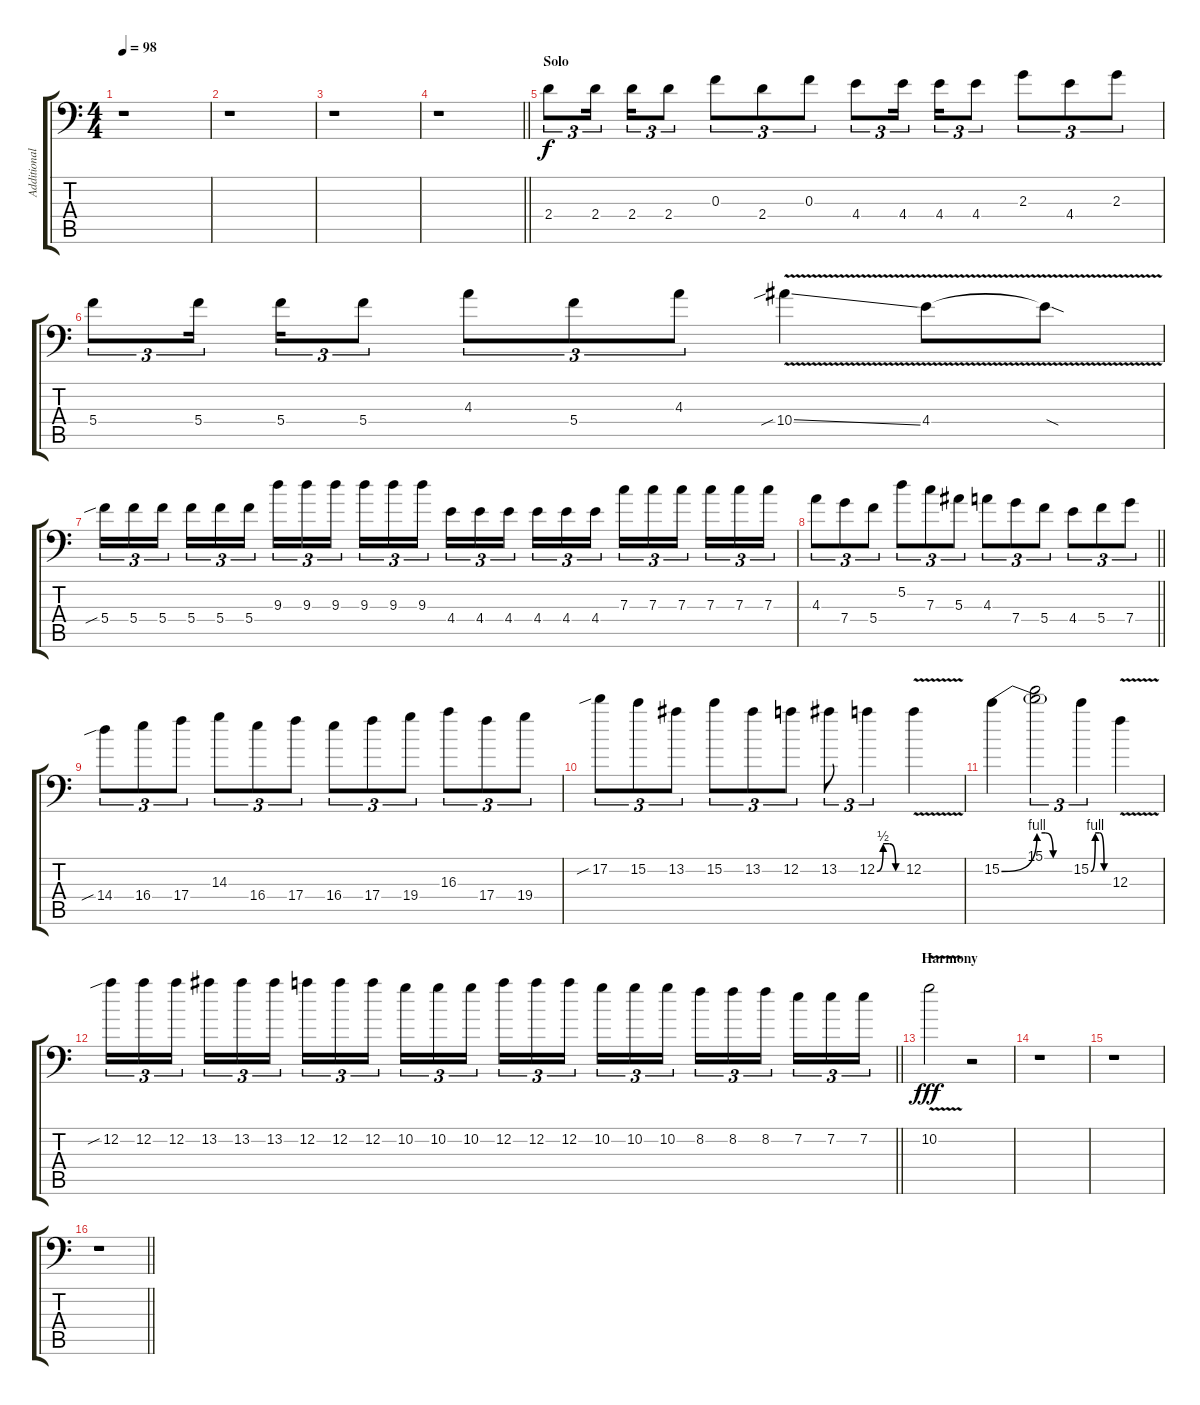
\track ("Additional Guitar (Solo)" "Additional") {instrument distortionguitar}
\staff {score tabs}
\tuning (D4 A3 F3 C3 G2 D2) {hide}
\ts (4 4)
\tempo 98
\clef f4
\ks c
r.1{dy f} |
r.1 |
r.1 |
\barLineRight lightlight
r.1 |
\section ("" "Solo")
2.4.8{tu (3 2)} 2.4.16{tu (3 2)} 2.4.16{tu (3 2)} 2.4.8{tu (3 2)} 0.3.8{tu (3 2)} 2.4.8{tu (3 2)} 0.3.8{tu (3 2)} 4.4.8{tu (3 2)} 4.4.16{tu (3 2)} 4.4.16{tu (3 2)} 4.4.8{tu (3 2)} 2.3.8{tu (3 2)} 4.4.8{tu (3 2)} 2.3.8{tu (3 2)} |
5.4.8{tu (3 2)} 5.4.16{tu (3 2)} 5.4.16{tu (3 2)} 5.4.8{tu (3 2)} 4.3.8{tu (3 2)} 5.4.8{tu (3 2)} 4.3.8{tu (3 2)} 10.4{v sib ss}.4 4.4{v}.8 4.4{v sod t}.8 |
5.4{sib}.16{tu (3 2)} 5.4.16{tu (3 2)} 5.4.16{tu (3 2)} 5.4.16{tu (3 2)} 5.4.16{tu (3 2)} 5.4.16{tu (3 2)} 9.3.16{tu (3 2)} 9.3.16{tu (3 2)} 9.3.16{tu (3 2)} 9.3.16{tu (3 2)} 9.3.16{tu (3 2)} 9.3.16{tu (3 2)} 4.4.16{tu (3 2)} 4.4.16{tu (3 2)} 4.4.16{tu (3 2)} 4.4.16{tu (3 2)} 4.4.16{tu (3 2)} 4.4.16{tu (3 2)} 7.3.16{tu (3 2)} 7.3.16{tu (3 2)} 7.3.16{tu (3 2)} 7.3.16{tu (3 2)} 7.3.16{tu (3 2)} 7.3.16{tu (3 2)} |
\barLineRight lightlight
4.3.8{tu (3 2)} 7.4.8{tu (3 2)} 5.4.8{tu (3 2)} 5.2.8{tu (3 2)} 7.3.8{tu (3 2)} 5.3.8{tu (3 2)} 4.3.8{tu (3 2)} 7.4.8{tu (3 2)} 5.4.8{tu (3 2)} 4.4.8{tu (3 2)} 5.4.8{tu (3 2)} 7.4.8{tu (3 2)} |
14.4{sib}.8{tu (3 2)} 16.4.8{tu (3 2)} 17.4.8{tu (3 2)} 14.3.8{tu (3 2)} 16.4.8{tu (3 2)} 17.4.8{tu (3 2)} 16.4.8{tu (3 2)} 17.4.8{tu (3 2)} 19.4.8{tu (3 2)} 16.3.8{tu (3 2)} 17.4.8{tu (3 2)} 19.4.8{tu (3 2)} |
17.2{sib}.8{tu (3 2)} 15.2.8{tu (3 2)} 13.2.8{tu (3 2)} 15.2.8{tu (3 2)} 13.2.8{tu (3 2)} 12.2.8{tu (3 2)} 13.2.8{tu (3 2)} 12.2{be (custom 0 0 15 2 30 2 45 0 60 0)}.4{tu (3 2)} 12.2{v}.4 |
15.2{be (bend 0 0 60 4)}.4 (15.1 15.2{be (custom 0 4 15 4 30 0 60 0) t}).2{tu (3 2)} 15.2{be (custom 0 0 15 4 30 4 45 0 60 0)}.4{tu (3 2)} 12.3{v}.4 |
\barLineRight lightlight
12.2{sib}.16{tu (3 2)} 12.2.16{tu (3 2)} 12.2.16{tu (3 2)} 13.2.16{tu (3 2)} 13.2.16{tu (3 2)} 13.2.16{tu (3 2)} 12.2.16{tu (3 2)} 12.2.16{tu (3 2)} 12.2.16{tu (3 2)} 10.2.16{tu (3 2)} 10.2.16{tu (3 2)} 10.2.16{tu (3 2)} 12.2.16{tu (3 2)} 12.2.16{tu (3 2)} 12.2.16{tu (3 2)} 10.2.16{tu (3 2)} 10.2.16{tu (3 2)} 10.2.16{tu (3 2)} 8.2.16{tu (3 2)} 8.2.16{tu (3 2)} 8.2.16{tu (3 2)} 7.2.16{tu (3 2)} 7.2.16{tu (3 2)} 7.2.16{tu (3 2)} |
\section ("" "Harmony")
10.2{v}.2{dy fff} r.2 |
r.1 |
r.1 |
\barLineRight lightlight
r.1
